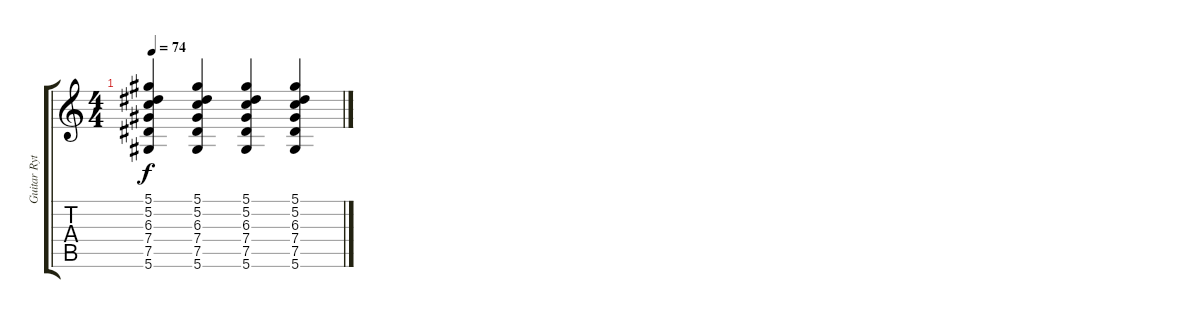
\track ("Guitar Rythm" "Guitar Ryt") {instrument acousticguitarsteel}
\staff {score tabs}
\tuning (Eb4 Bb3 Gb3 Db3 Ab2 Eb2) {hide}
\ts (4 4)
\tempo 74
\clef g2
\ks c
(5.1 5.2 6.3 7.4 7.5 5.6).4{dy f} (5.1 5.2 6.3 7.4 7.5 5.6).4 (5.1 5.2 6.3 7.4 7.5 5.6).4 (5.1 5.2 6.3 7.4 7.5 5.6).4
